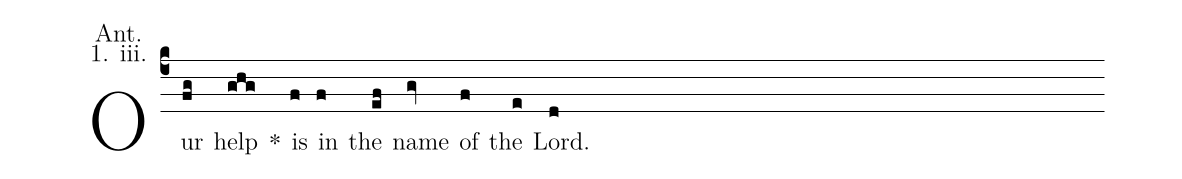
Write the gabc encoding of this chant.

annotation: Ant.;
annotation: 1. iii.;
%%
(c4) Our(fg) help(ghg) <sp>*</sp>() is(f) in(f) the(ef) name(gv) of(f) the(e) Lord.(d)
